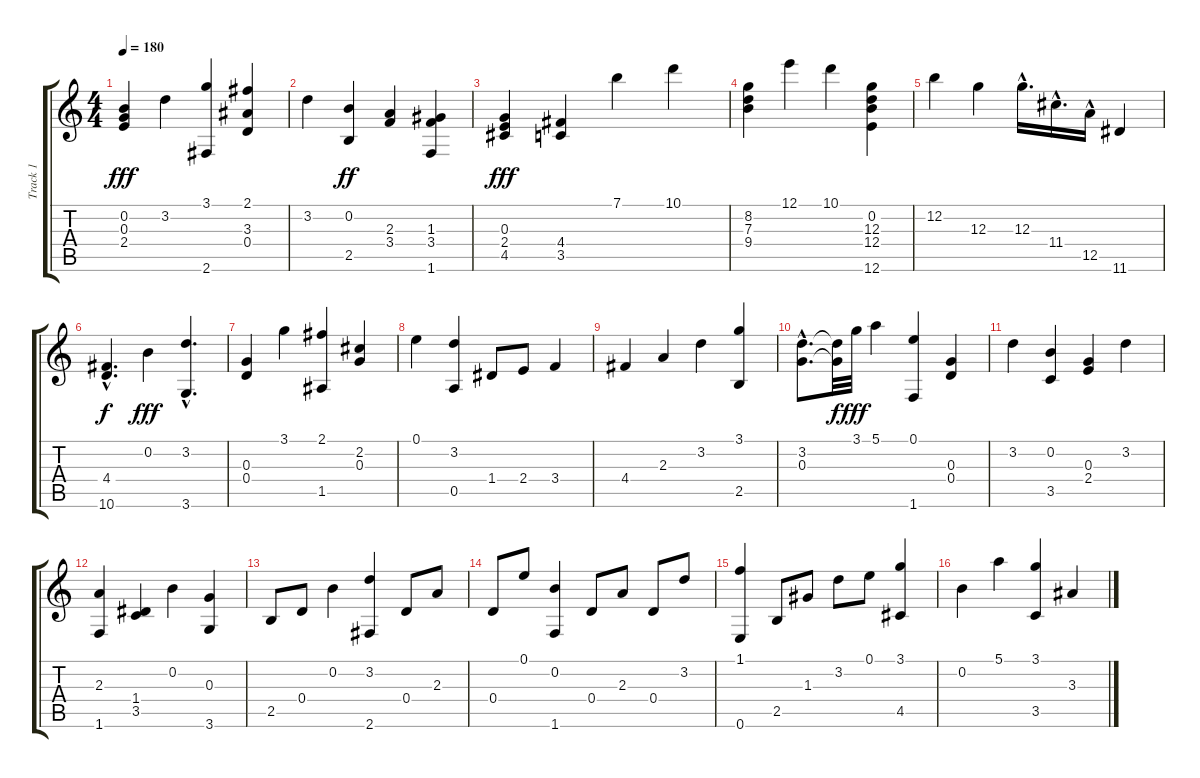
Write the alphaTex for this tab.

\track ("Track 1" "Track 1") {instrument acousticguitarnylon}
\staff {score tabs}
\tuning (E4 B3 G3 D3 A2 E2) {hide}
\ts (4 4)
\tempo 180
\clef g2
\ks c
(0.2 0.3 2.4).4{dy fff} 3.2.4 (3.1 2.6).4 (2.1 3.3 0.4).4 |
3.2.4 (0.2 2.5).4{dy ff} (2.3 3.4).4 (1.3 3.4 1.6).4 |
(0.3 2.4 4.5).4{dy fff} (4.4 3.5).4 7.1.4 10.1.4 |
(8.2 7.3 9.4).4 12.1.4 10.1.4 (0.2 12.3 12.4 12.6).4 |
12.2.4 12.3.4 12.3{hac}.16{d} 11.4{hac}.16{d} 12.5{hac}.16 11.6.4 |
(4.4{hac} 10.6{hac}).4{d dy f} 0.2.4{dy fff} (3.2{hac} 3.6{hac}).4{d} |
(0.3 0.4).4 3.1.4 (2.1 1.5).4 (2.2 0.3).4 |
0.1.4 (3.2 0.5).4 1.4.8 2.4.8 3.4.4 |
4.4.4 2.3.4 3.2.4 (3.1 2.5).4 |
(3.2{hac} 0.3{hac}).8{d} (3.2{t} 0.3{t}).32{dy f} 3.1.32{dy fff} 5.1.4 (0.1 1.6).4 (0.3 0.4).4 |
3.2.4 (0.2 3.5).4 (0.3 2.4).4 3.2.4 |
(2.3 1.6).4 (1.4 3.5).4 0.2.4 (0.3 3.6).4 |
2.5.8 0.4.8 0.2.4 (3.2 2.6).4 0.4.8 2.3.8 |
0.4.8 0.1.8 (0.2 1.6).4 0.4.8 2.3.8 0.4.8 3.2.8 |
(1.1 0.6).4 2.5.8 1.3.8 3.2.8 0.1.8 (3.1 4.5).4 |
0.2.4 5.1.4 (3.1 3.5).4 3.3.4
